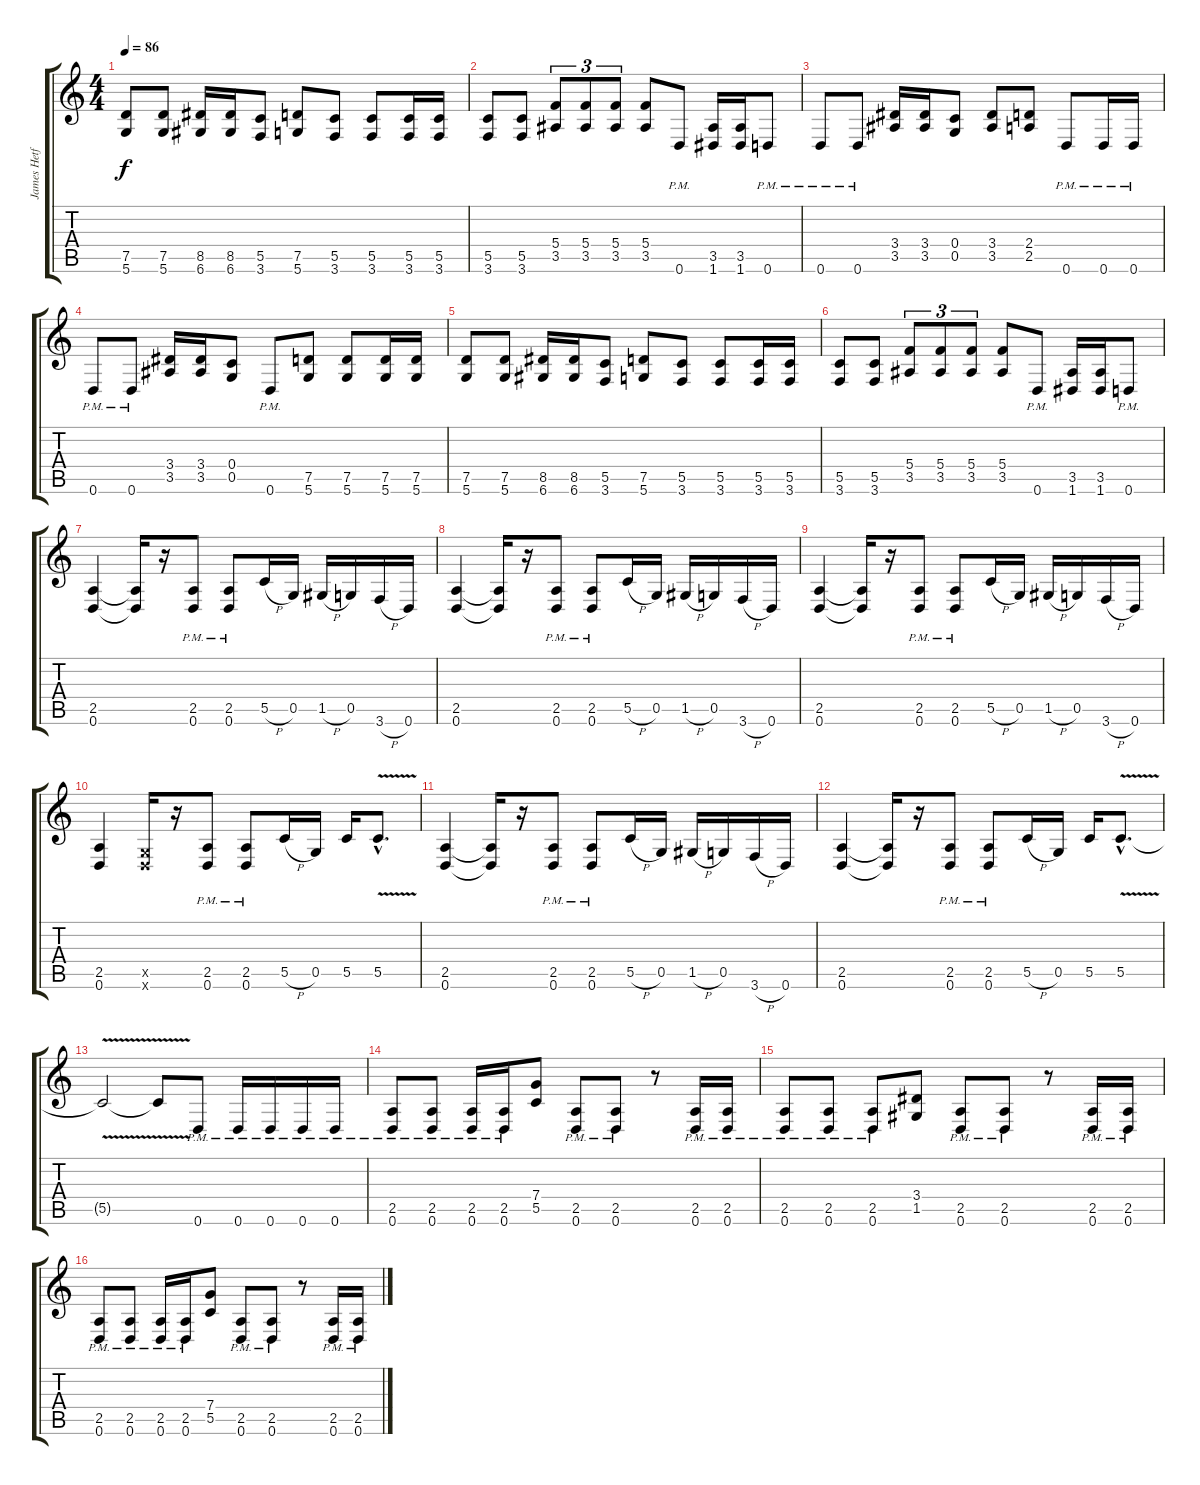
\track ("James Hetfield" "James Hetf") {instrument distortionguitar}
\staff {score tabs}
\tuning (D4 A3 F3 C3 G2 D2) {hide}
\ts (4 4)
\tempo 86
\clef g2
\ks c
(7.5 5.6).8{dy f} (7.5 5.6).8 (8.5 6.6).16 (8.5 6.6).16 (5.5 3.6).8 (7.5 5.6).8 (5.5 3.6).8 (5.5 3.6).8 (5.5 3.6).16 (5.5 3.6).16 |
(5.5 3.6).8 (5.5 3.6).8 (5.4 3.5).8{tu (3 2)} (5.4 3.5).8{tu (3 2)} (5.4 3.5).8{tu (3 2)} (5.4 3.5).8 0.6{pm}.8 (3.5 1.6).16 (3.5 1.6).16 0.6{pm}.8 |
0.6{pm}.8 0.6{pm}.8 (3.4 3.5).16 (3.4 3.5).16 (0.4 0.5).8 (3.4 3.5).8 (2.4 2.5).8 0.6{pm}.8 0.6{pm}.16 0.6{pm}.16 |
0.6{pm}.8 0.6{pm}.8 (3.4 3.5).16 (3.4 3.5).16 (0.4 0.5).8 0.6{pm}.8 (7.5 5.6).8 (7.5 5.6).8 (7.5 5.6).16 (7.5 5.6).16 |
(7.5 5.6).8 (7.5 5.6).8 (8.5 6.6).16 (8.5 6.6).16 (5.5 3.6).8 (7.5 5.6).8 (5.5 3.6).8 (5.5 3.6).8 (5.5 3.6).16 (5.5 3.6).16 |
(5.5 3.6).8 (5.5 3.6).8 (5.4 3.5).8{tu (3 2)} (5.4 3.5).8{tu (3 2)} (5.4 3.5).8{tu (3 2)} (5.4 3.5).8 0.6{pm}.8 (3.5 1.6).16 (3.5 1.6).16 0.6{pm}.8 |
(2.5 0.6).4 (2.5{t} 0.6{t}).16 r.16 (2.5{pm} 0.6{pm}).8 (2.5{pm} 0.6{pm}).8 5.5{h}.16 0.5.16 1.5{h}.16 0.5.16 3.6{h}.16 0.6.16 |
(2.5 0.6).4 (2.5{t} 0.6{t}).16 r.16 (2.5{pm} 0.6{pm}).8 (2.5{pm} 0.6{pm}).8 5.5{h}.16 0.5.16 1.5{h}.16 0.5.16 3.6{h}.16 0.6.16 |
(2.5 0.6).4 (2.5{t} 0.6{t}).16 r.16 (2.5{pm} 0.6{pm}).8 (2.5{pm} 0.6{pm}).8 5.5{h}.16 0.5.16 1.5{h}.16 0.5.16 3.6{h}.16 0.6.16 |
(2.5 0.6).4 (0.5{x} 0.6{x}).16 r.16 (2.5{pm} 0.6{pm}).8 (2.5{pm} 0.6{pm}).8 5.5{h}.16 0.5.16 5.5.16 5.5{v hac}.8{d} |
(2.5 0.6).4 (2.5{t} 0.6{t}).16 r.16 (2.5{pm} 0.6{pm}).8 (2.5{pm} 0.6{pm}).8 5.5{h}.16 0.5.16 1.5{h}.16 0.5.16 3.6{h}.16 0.6.16 |
(2.5 0.6).4 (2.5{t} 0.6{t}).16 r.16 (2.5{pm} 0.6{pm}).8 (2.5{pm} 0.6{pm}).8 5.5{h}.16 0.5.16 5.5.16 5.5{v hac}.8{d} |
5.5{v t}.2 5.5{v t}.8 0.6{pm}.8 0.6{pm}.16 0.6{pm}.16 0.6{pm}.16 0.6{pm}.16 |
(2.5{pm} 0.6{pm}).8 (2.5{pm} 0.6{pm}).8 (2.5{pm} 0.6{pm}).16 (2.5{pm} 0.6{pm}).16 (7.4 5.5).8 (2.5{pm} 0.6{pm}).8 (2.5{pm} 0.6{pm}).8 r.8 (2.5{pm} 0.6{pm}).16 (2.5{pm} 0.6{pm}).16 |
(2.5{pm} 0.6{pm}).8 (2.5{pm} 0.6{pm}).8 (2.5{pm} 0.6{pm}).8 (3.4 1.5).8 (2.5{pm} 0.6{pm}).8 (2.5{pm} 0.6{pm}).8 r.8 (2.5{pm} 0.6{pm}).16 (2.5{pm} 0.6{pm}).16 |
(2.5{pm} 0.6{pm}).8 (2.5{pm} 0.6{pm}).8 (2.5{pm} 0.6{pm}).16 (2.5{pm} 0.6{pm}).16 (7.4 5.5).8 (2.5{pm} 0.6{pm}).8 (2.5{pm} 0.6{pm}).8 r.8 (2.5{pm} 0.6{pm}).16 (2.5{pm} 0.6{pm}).16
